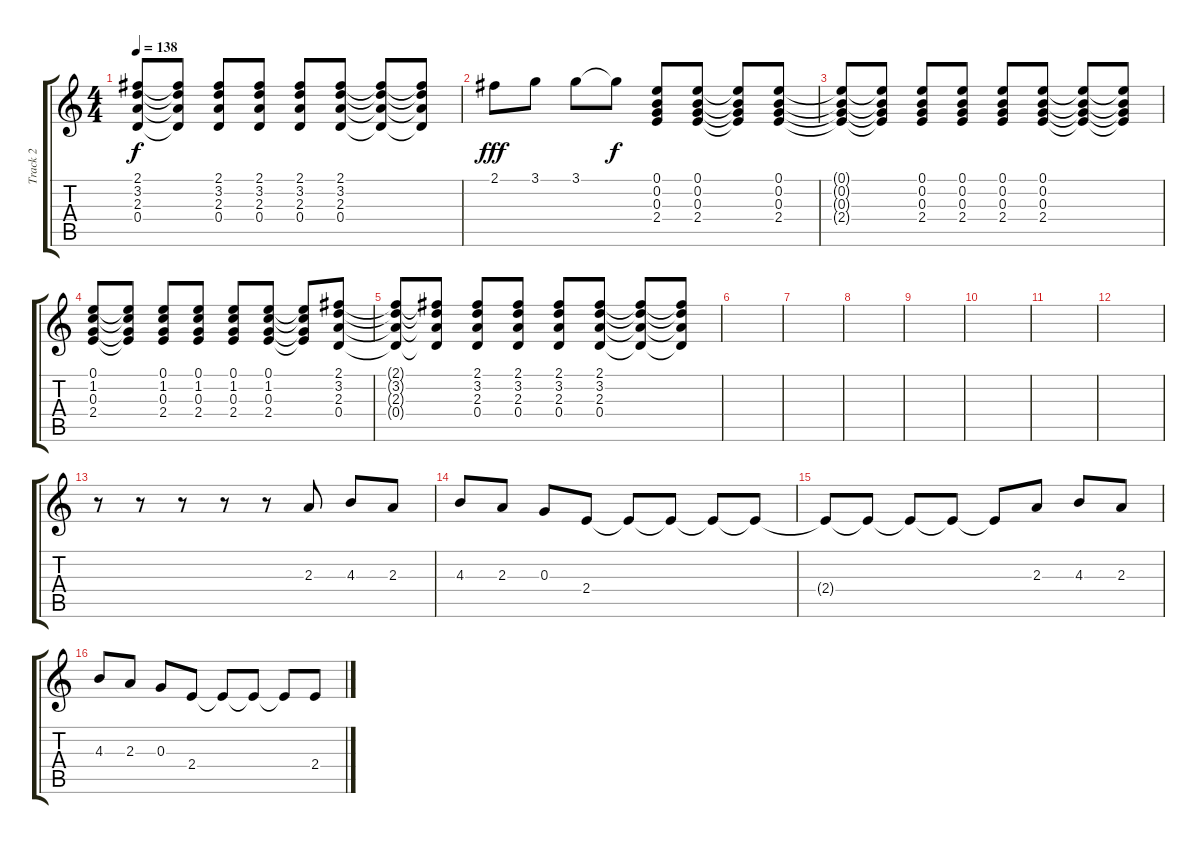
\track ("Track 2" "Track 2") {instrument acousticguitarsteel}
\staff {score tabs}
\tuning (E4 B3 G3 D3 A2 E2) {hide}
\ts (4 4)
\tempo 138
\clef g2
\ks c
(2.1{t} 3.2{t} 2.3{t} 0.4{t}).8{dy f} (2.1{t} 3.2{t} 2.3{t} 0.4{t}).8 (2.1 3.2 2.3 0.4).8 (2.1 3.2 2.3 0.4).8 (2.1 3.2 2.3 0.4).8 (2.1 3.2 2.3 0.4).8 (2.1{t} 3.2{t} 2.3{t} 0.4{t}).8 (2.1{t} 3.2{t} 2.3{t} 0.4{t}).8 |
2.1.8{dy fff volume 8 instrument acousticguitarsteel} 3.1.8 3.1.8 3.1{t}.8{dy f} (0.1 0.2 0.3 2.4).8 (0.1 0.2 0.3 2.4).8 (0.1{t} 0.2{t} 0.3{t} 2.4{t}).8 (0.1 0.2 0.3 2.4).8 |
(0.1{t} 0.2{t} 0.3{t} 2.4{t}).8 (0.1{t} 0.2{t} 0.3{t} 2.4{t}).8 (0.1 0.2 0.3 2.4).8 (0.1 0.2 0.3 2.4).8 (0.1 0.2 0.3 2.4).8 (0.1 0.2 0.3 2.4).8 (0.1{t} 0.2{t} 0.3{t} 2.4{t}).8 (0.1{t} 0.2{t} 0.3{t} 2.4{t}).8 |
(0.1 1.2 0.3 2.4).8 (0.1{t} 1.2{t} 0.3{t} 2.4{t}).8 (0.1 1.2 0.3 2.4).8 (0.1 1.2 0.3 2.4).8 (0.1 1.2 0.3 2.4).8 (0.1 1.2 0.3 2.4).8 (0.1{t} 1.2{t} 0.3{t} 2.4{t}).8 (2.1 3.2 2.3 0.4).8 |
(2.1{t} 3.2{t} 2.3{t} 0.4{t}).8 (2.1{t} 3.2{t} 2.3{t} 0.4{t}).8 (2.1 3.2 2.3 0.4).8 (2.1 3.2 2.3 0.4).8 (2.1 3.2 2.3 0.4).8 (2.1 3.2 2.3 0.4).8 (2.1{t} 3.2{t} 2.3{t} 0.4{t}).8 (2.1{t} 3.2{t} 2.3{t} 0.4{t}).8 |
|
|
|
|
|
|
|
r.8{instrument overdrivenguitar} r.8 r.8 r.8 r.8 2.3.8 4.3.8 2.3.8 |
4.3.8 2.3.8 0.3.8 2.4.8 2.4{t}.8 2.4{t}.8 2.4{t}.8 2.4{t}.8 |
2.4{t}.8 2.4{t}.8 2.4{t}.8 2.4{t}.8 2.4{t}.8 2.3.8 4.3.8 2.3.8 |
4.3.8 2.3.8 0.3.8 2.4.8 2.4{t}.8 2.4{t}.8 2.4{t}.8 2.4{sl}.8
